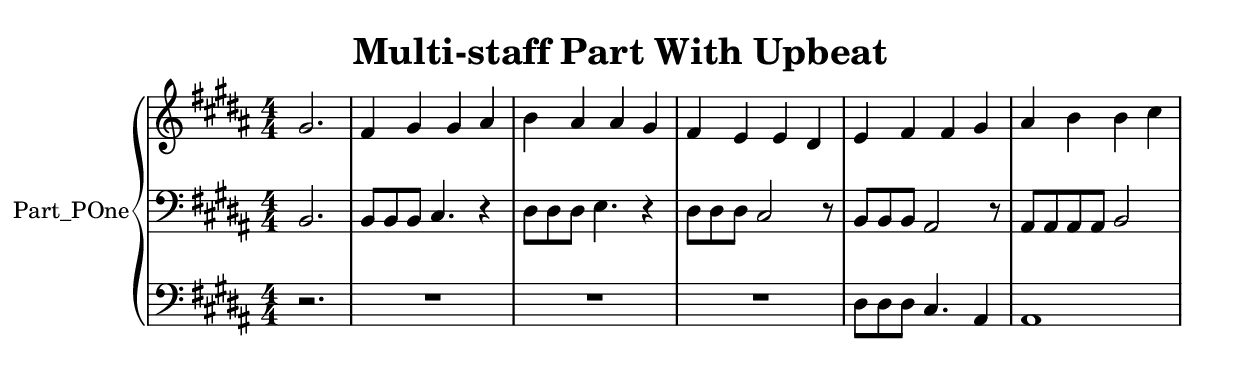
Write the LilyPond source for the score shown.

\version "2.24.4"

\header {
  workCreditTypeTitle = "Multi-staff Part With Upbeat"
  encodingDate        = "2016-10-24"
  software            = "MuseScore 2.0.3"
  title               = "Multi-staff Part With Upbeat"
}

\paper {
  % horizontal-shift = 0.0\mm
  % indent = 0.0\mm
  % short-indent = 0.0\mm
  
  % markup-system-spacing-padding = 0.0\mm
  % between-system-space = 0.0\mm
  % page-top-space = 0.0\mm
  
  % page-count = -1
  % system-count = -1
  
  % oddHeaderMarkup = ""
  % evenHeaderMarkup = ""
  % oddFooterMarkup = ""
  % evenFooterMarkup = ""
}

\layout {
  \context { \Score
    autoBeaming = ##f % to display tuplets brackets
  }
  \context { \Voice
  }
}

Part_POne_Staff_One_Voice_One = \absolute {
  \language "nederlands"
  \partial 2.
  
  \clef "treble"
  \key b \major
  \numericTimeSignature \time 4/4
  \stemUp gis'2.  | % 1
  \barNumberCheck #1
  fis'4 gis' gis' ais'  | % 2
  \barNumberCheck #2
  \stemDown b'4 \stemUp ais' ais' gis'  | % 3
  \barNumberCheck #3
  fis'4 e' e' dis'  | % 4
  \barNumberCheck #4
  e'4 fis' fis' gis'  | % 5
  \barNumberCheck #5
  ais'4 \stemDown b' b' cis''  | % 0
  \barNumberCheck #6
}

Part_POne_Staff_Two_Voice_Five = \absolute {
  \language "nederlands"
  \partial 2.
  
  \clef "bass"
  \key b \major
  \numericTimeSignature \time 4/4
  \stemUp b,2.  | % 1
  \barNumberCheck #1
  b,8 [
  b, b, ]
  cis4. r4  | % 2
  \barNumberCheck #2
  \stemDown dis8 [
  dis dis ]
  e4. r4  | % 3
  \barNumberCheck #3
  dis8 [
  dis dis ]
  \stemUp cis2 r8  | % 4
  \barNumberCheck #4
  b,8 [
  b, b, ]
  ais,2 r8  | % 5
  \barNumberCheck #5
  ais,8 [
  ais, ais, ais, ]
  b,2  | % 0
  \barNumberCheck #6
}

Part_POne_Staff_Three_Voice_Nine = \absolute {
  \language "nederlands"
  \partial 2.
  
  \clef "bass"
  \key b \major
  \numericTimeSignature \time 4/4
  r2.  | % 1
  \barNumberCheck #1
  R1  | % 2
  \barNumberCheck #2
  R1  | % 3
  \barNumberCheck #3
  R1  | % 4
  \barNumberCheck #4
  \stemDown dis8 [
  dis dis ]
  \stemUp cis4. ais,4  | % 5
  \barNumberCheck #5
  ais,1 ~   | % 6
  \barNumberCheck #6
}

\book {

  \score {
    <<
      
      <<
      
        \new PianoStaff
        \with {
          instrumentName = "Part_POne"
          shortInstrumentName = "Org."
        }
        
        <<
        
          \new Staff  = "Part_POne_Staff_One"
          \with {
          }
          <<
            \context Voice = "Part_POne_Staff_One_Voice_One" <<
              \Part_POne_Staff_One_Voice_One
            >>
          >>
          
          \new Staff  = "Part_POne_Staff_Two"
          \with {
          }
          <<
            \context Voice = "Part_POne_Staff_Two_Voice_Five" <<
              \Part_POne_Staff_Two_Voice_Five
            >>
          >>
          
          \new Staff  = "Part_POne_Staff_Three"
          \with {
          }
          <<
            \context Voice = "Part_POne_Staff_Three_Voice_Nine" <<
              \Part_POne_Staff_Three_Voice_Nine
            >>
          >>
        >>
      
      >>
    
    >>
    
    \layout {
      \context { \Score
        autoBeaming = ##f % to display tuplets brackets
      }
      \context { \Voice
      }
    }
    
    \midi {
      \tempo 16 = 360
    }
  }
  
}
